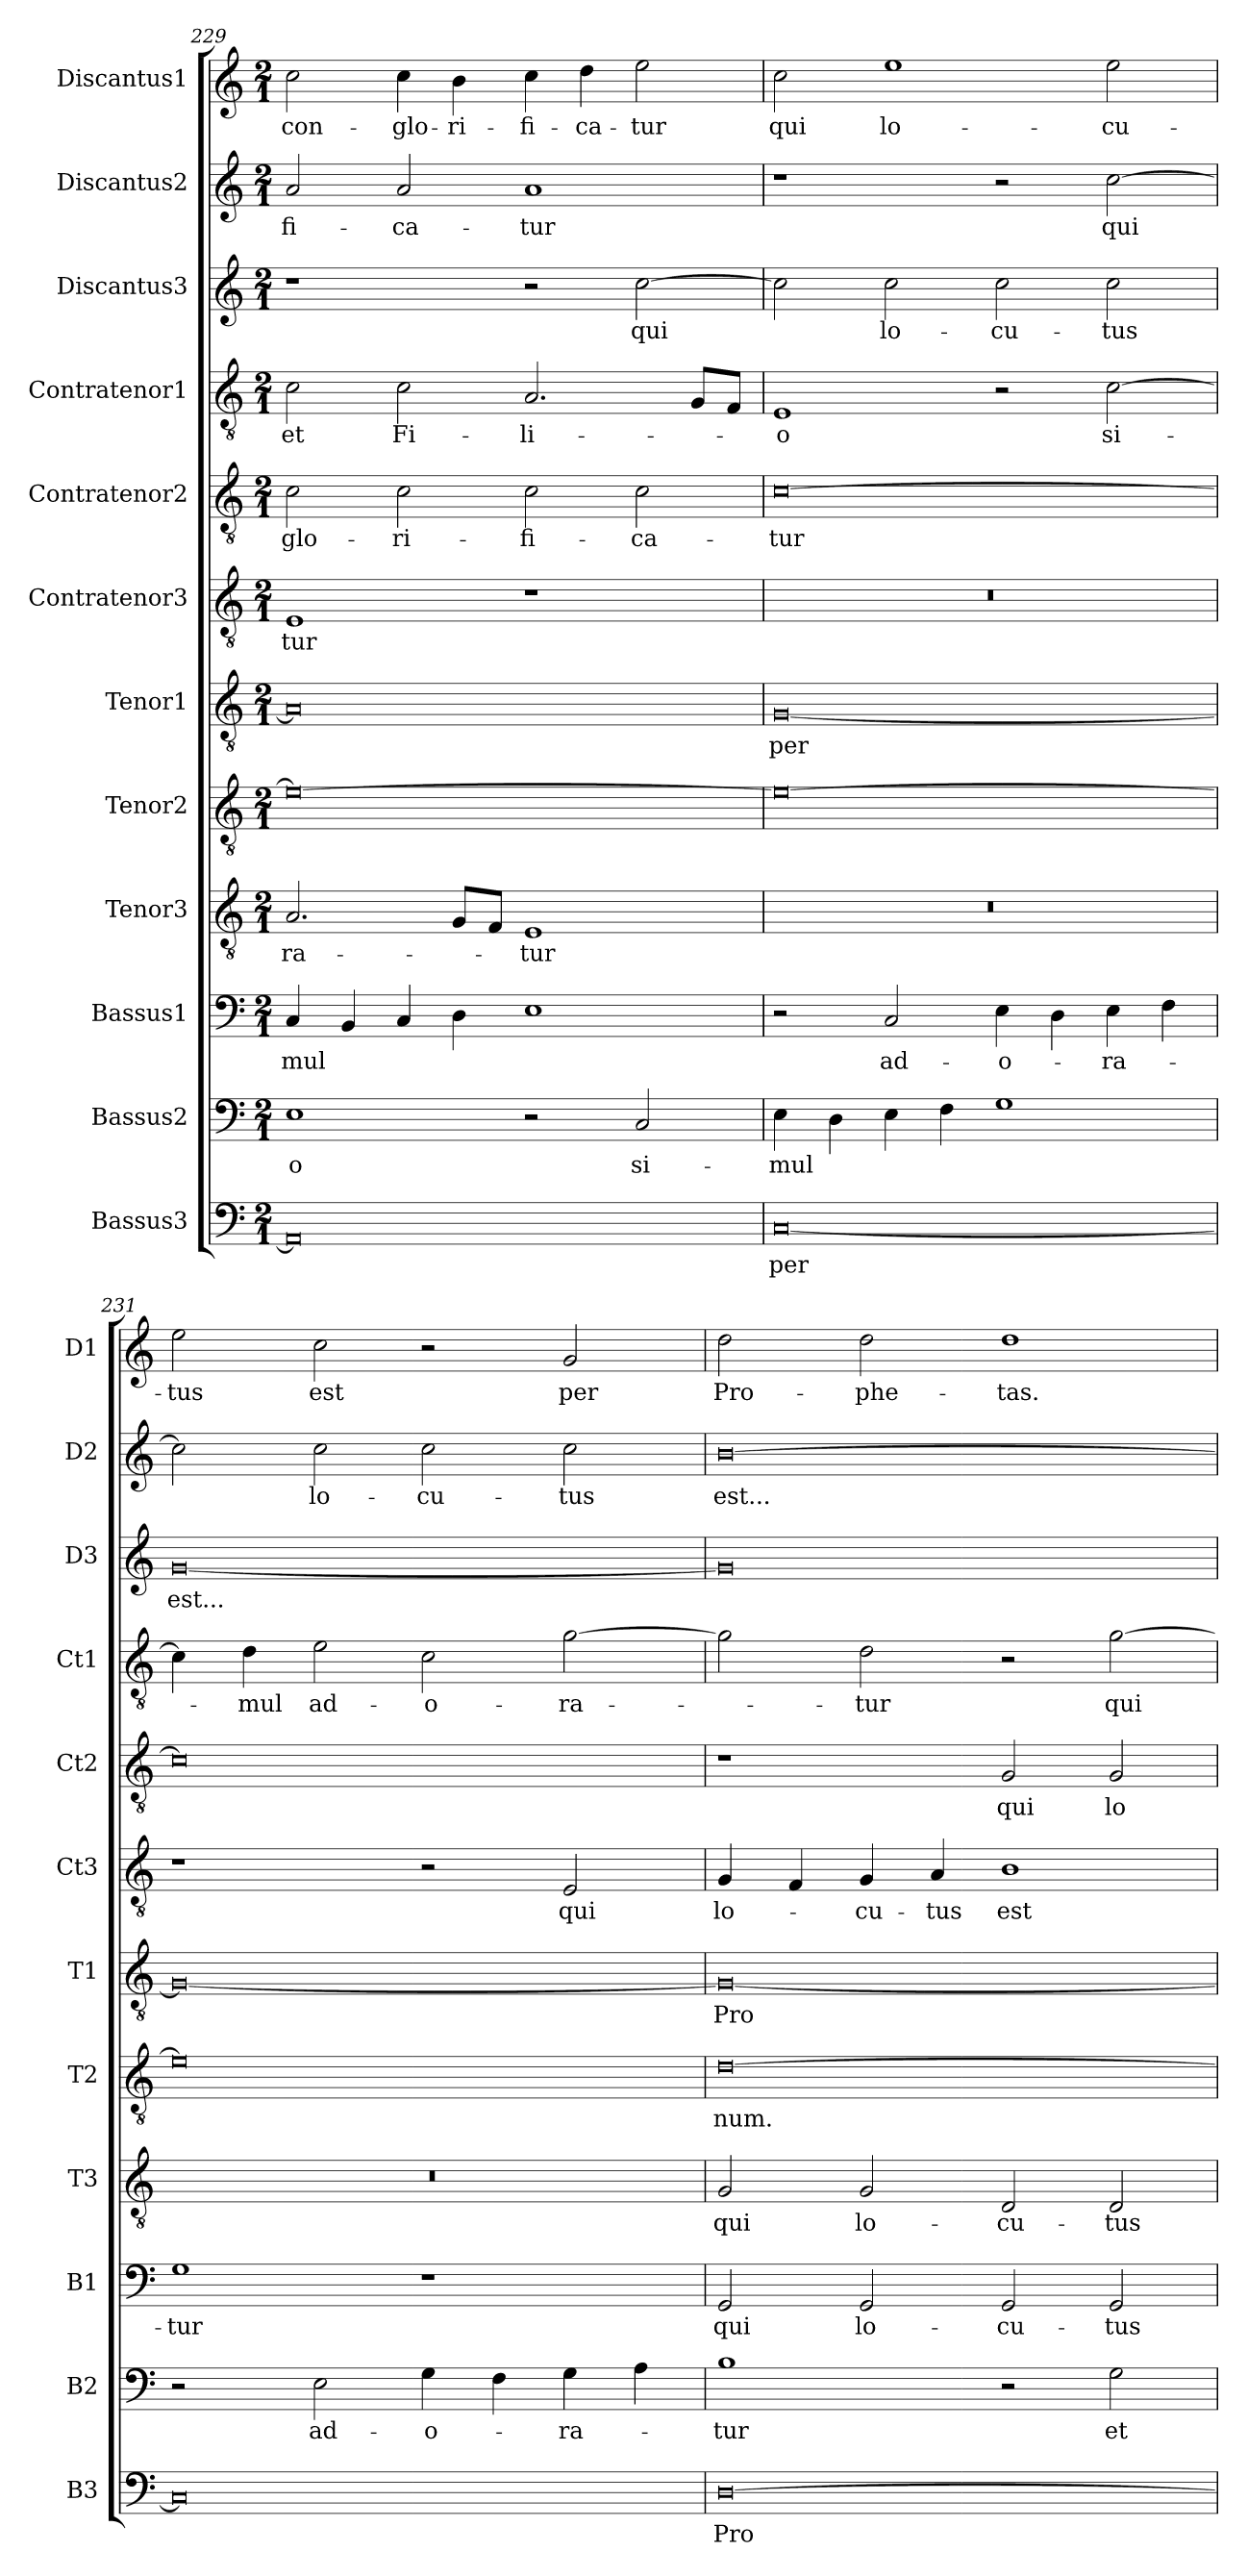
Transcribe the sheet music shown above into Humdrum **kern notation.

**kern	**text	**kern	**text	**kern	**text	**kern	**text	**kern	**text	**kern	**text	**kern	**text	**kern	**text	**kern	**text	**kern	**text	**kern	**text	**kern	**text
*part12	*part12	*part11	*part11	*part10	*part10	*part9	*part9	*part8	*part8	*part7	*part7	*part6	*part6	*part5	*part5	*part4	*part4	*part3	*part3	*part2	*part2	*part1	*part1
*staff12	*staff12	*staff11	*staff11	*staff10	*staff10	*staff9	*staff9	*staff8	*staff8	*staff7	*staff7	*staff6	*staff6	*staff5	*staff5	*staff4	*staff4	*staff3	*staff3	*staff2	*staff2	*staff1	*staff1
*I"Bassus3	*	*I"Bassus2	*	*I"Bassus1	*	*I"Tenor3	*	*I"Tenor2	*	*I"Tenor1	*	*I"Contratenor3	*	*I"Contratenor2	*	*I"Contratenor1	*	*I"Discantus3	*	*I"Discantus2	*	*I"Discantus1	*
*I'B3	*	*I'B2	*	*I'B1	*	*I'T3	*	*I'T2	*	*I'T1	*	*I'Ct3	*	*I'Ct2	*	*I'Ct1	*	*I'D3	*	*I'D2	*	*I'D1	*
*clefF4	*	*clefF4	*	*clefF4	*	*clefGv2	*	*clefGv2	*	*clefGv2	*	*clefGv2	*	*clefGv2	*	*clefGv2	*	*clefG2	*	*clefG2	*	*clefG2	*
*k[]	*	*k[]	*	*k[]	*	*k[]	*	*k[]	*	*k[]	*	*k[]	*	*k[]	*	*k[]	*	*k[]	*	*k[]	*	*k[]	*
*M2/1	*	*M2/1	*	*M2/1	*	*M2/1	*	*M2/1	*	*M2/1	*	*M2/1	*	*M2/1	*	*M2/1	*	*M2/1	*	*M2/1	*	*M2/1	*
=229	=229	=229	=229	=229	=229	=229	=229	=229	=229	=229	=229	=229	=229	=229	=229	=229	=229	=229	=229	=229	=229	=229	=229
0AA]	.	1E	-o	4C	-mul	2.A	-ra-	0e_	.	0A]	.	1E	-tur	2c	-glo-	2c	et	1r	.	2a	-fi-	2cc	con-
.	.	.	.	4BB	.	.	.	.	.	.	.	.	.	.	.	.	.	.	.	.	.	.	.
.	.	.	.	4C	.	.	.	.	.	.	.	.	.	2c	-ri-	2c	Fi-	.	.	2a	-ca-	4cc	-glo-
.	.	.	.	4D	.	8GL	.	.	.	.	.	.	.	.	.	.	.	.	.	.	.	4b	-ri-
.	.	.	.	.	.	8FJ	.	.	.	.	.	.	.	.	.	.	.	.	.	.	.	.	.
.	.	2r	.	1E	.	1E	-tur	.	.	.	.	1r	.	2c	-fi-	2.A	-li-	2r	.	1a	-tur	4cc	-fi-
.	.	.	.	.	.	.	.	.	.	.	.	.	.	.	.	.	.	.	.	.	.	4dd	-ca-
.	.	2C	si-	.	.	.	.	.	.	.	.	.	.	2c	-ca-	.	.	[2cc	qui	.	.	2ee	-tur
.	.	.	.	.	.	.	.	.	.	.	.	.	.	.	.	8GL	.	.	.	.	.	.	.
.	.	.	.	.	.	.	.	.	.	.	.	.	.	.	.	8FJ	.	.	.	.	.	.	.
=230	=230	=230	=230	=230	=230	=230	=230	=230	=230	=230	=230	=230	=230	=230	=230	=230	=230	=230	=230	=230	=230	=230	=230
[0C	per	4E	-mul	2r	.	0r	.	0e_	.	[0G	per	0r	.	[0c	-tur	1E	-o	2cc]	.	1r	.	2cc	qui
.	.	4D	.	.	.	.	.	.	.	.	.	.	.	.	.	.	.	.	.	.	.	.	.
.	.	4E	.	2C	ad-	.	.	.	.	.	.	.	.	.	.	.	.	2cc	lo-	.	.	1ee	lo-
.	.	4F	.	.	.	.	.	.	.	.	.	.	.	.	.	.	.	.	.	.	.	.	.
.	.	1G	.	4E	-o-	.	.	.	.	.	.	.	.	.	.	2r	.	2cc	-cu-	2r	.	.	.
.	.	.	.	4D	.	.	.	.	.	.	.	.	.	.	.	.	.	.	.	.	.	.	.
.	.	.	.	4E	-ra-	.	.	.	.	.	.	.	.	.	.	[2c	si-	2cc	-tus	[2cc	qui	2ee	-cu-
.	.	.	.	4F	.	.	.	.	.	.	.	.	.	.	.	.	.	.	.	.	.	.	.
=231	=231	=231	=231	=231	=231	=231	=231	=231	=231	=231	=231	=231	=231	=231	=231	=231	=231	=231	=231	=231	=231	=231	=231
0C]	.	2r	.	1G	-tur	0r	.	0e]	.	0G_	.	1r	.	0c]	.	4c]	.	[0g	est...	2cc]	.	2ee	-tus
.	.	.	.	.	.	.	.	.	.	.	.	.	.	.	.	4d	-mul	.	.	.	.	.	.
.	.	2E	ad-	.	.	.	.	.	.	.	.	.	.	.	.	2e	ad-	.	.	2cc	lo-	2cc	est
.	.	4G	-o-	1r	.	.	.	.	.	.	.	2r	.	.	.	2c	-o-	.	.	2cc	-cu-	2r	.
.	.	4F	.	.	.	.	.	.	.	.	.	.	.	.	.	.	.	.	.	.	.	.	.
.	.	4G	-ra-	.	.	.	.	.	.	.	.	2E	qui	.	.	[2g	-ra-	.	.	2cc	-tus	2g	per
.	.	4A	.	.	.	.	.	.	.	.	.	.	.	.	.	.	.	.	.	.	.	.	.
=232	=232	=232	=232	=232	=232	=232	=232	=232	=232	=232	=232	=232	=232	=232	=232	=232	=232	=232	=232	=232	=232	=232	=232
[0D	Pro-	1B	-tur	2GG	qui	2G	qui	[0d	-num.	0G_	Pro-	4G	lo-	1r	.	2g]	.	0g]	.	[0b	est...	2dd	Pro-
.	.	.	.	.	.	.	.	.	.	.	.	4F	.	.	.	.	.	.	.	.	.	.	.
.	.	.	.	2GG	lo-	2G	lo-	.	.	.	.	4G	-cu-	.	.	2d	-tur	.	.	.	.	2dd	-phe-
.	.	.	.	.	.	.	.	.	.	.	.	4A	-tus	.	.	.	.	.	.	.	.	.	.
.	.	2r	.	2GG	-cu-	2D	-cu-	.	.	.	.	1B	est	2G	qui	2r	.	.	.	.	.	1dd	-tas.
.	.	2G	et	2GG	-tus	2D	-tus	.	.	.	.	.	.	2G	lo-	[2g	qui	.	.	.	.	.	.
=	=	=	=	=	=	=	=	=	=	=	=	=	=	=	=	=	=	=	=	=	=	=	=
*-	*-	*-	*-	*-	*-	*-	*-	*-	*-	*-	*-	*-	*-	*-	*-	*-	*-	*-	*-	*-	*-	*-	*-
